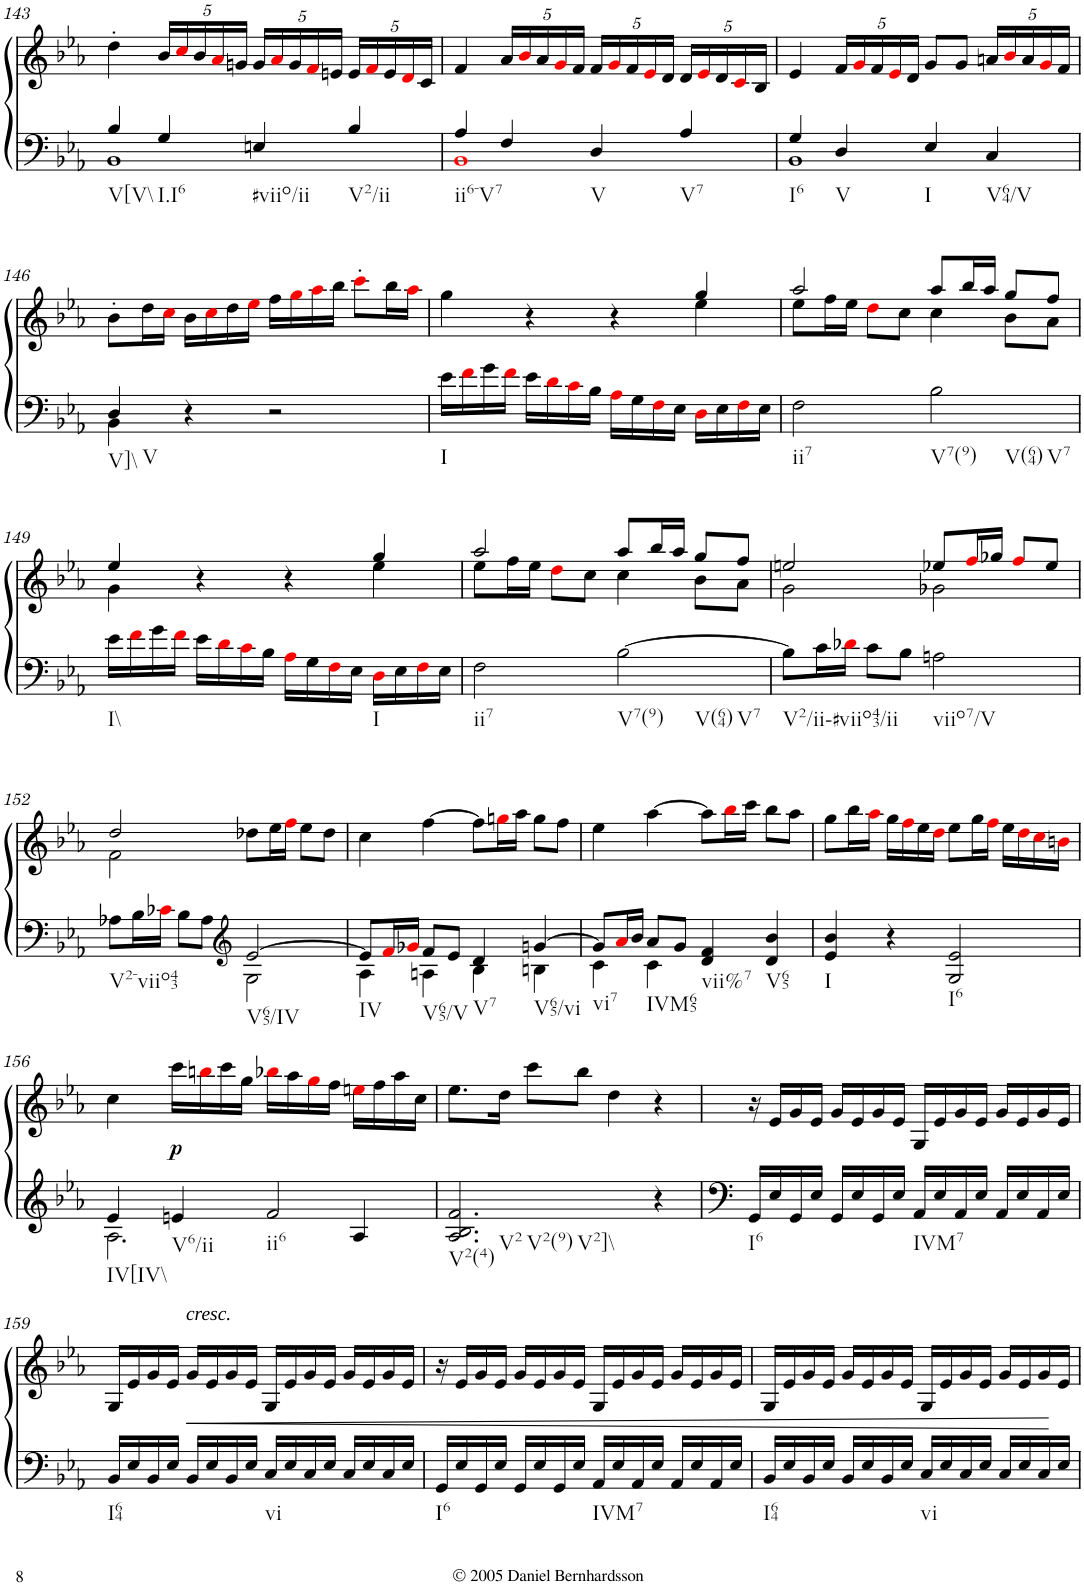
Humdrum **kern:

**kern	**kern	**dynam
*part1	*part1	*part1
*staff2	*staff1	*staff1/2
*I"Piano	*	*
*I'Pno.	*	*
!!LO:PB:g=z
*clefG2	*clefG2	*
*k[b-e-a-]	*k[b-e-a-]	*
*E-:	*E-:	*
*M4/4	*M4/4	*
*met(c)	*met(c)	*
=143	=143	=143
*^	*	*
!LO:TX:b:t=V[V\\	!	!	!
4B-/	1BB-	4dd'\	.
*	*	*Xbrackettup	*
!LO:TX:b:t=I.I6	!	!	!
4G/	.	20b-/LL	.
.	.	20cci/	.
.	.	20b-/	.
.	.	20a-i/	.
.	.	20gn/JJ	.
!LO:TX:b:t=#viio/ii	!	!	!
4En/	.	20g/LL	.
.	.	20a-i/	.
.	.	20g/	.
.	.	20fi/	.
.	.	20en/JJ	.
!LO:TX:b:t=V2/ii	!	!	!
4B-/	.	20e/LL	.
.	.	20fi/	.
.	.	20e/	.
.	.	20di/	.
.	.	20c/JJ	.
=144	=144	=144	=144
!LO:TX:b:t=ii6-V7	!	!	!
4A-/	1BB-i	4f/	.
4F/	.	20a-/LL	.
.	.	20b-i/	.
.	.	20a-/	.
.	.	20gi/	.
.	.	20f/JJ	.
!LO:TX:b:t=V	!	!	!
4D/	.	20f/LL	.
.	.	20gi/	.
.	.	20f/	.
.	.	20e-i/	.
.	.	20d/JJ	.
!LO:TX:b:t=V7	!	!	!
4A-/	.	20d/LL	.
.	.	20e-i/	.
.	.	20d/	.
.	.	20ci/	.
.	.	20B-/JJ	.
=145	=145	=145	=145
!LO:TX:b:t=I6	!	!	!
4G/	1BB-	4e-/	.
!LO:TX:b:t=V	!	!	!
4D/	.	20f/LL	.
.	.	20gi/	.
.	.	20f/	.
.	.	20e-i/	.
.	.	20d/JJ	.
!LO:TX:b:t=I	!	!	!
4E-/	.	8g/L	.
.	.	8g/J	.
!LO:TX:b:t=V64/V	!	!	!
4C/	.	20an/LL	.
.	.	20b-i/	.
.	.	20a/	.
.	.	20gi/	.
.	.	20f/JJ	.
!!LO:LB:g=z
=146	=146	=146	=146
!LO:TX:b:t=V]\\	!	!	!
!LO:TX:b:t=V	!	!	!
4D/	4BB-\	8b-'\L	.
.	.	16dd\L	.
.	.	16cci\JJ	.
4r	4ryy	16b-\LL	.
.	.	16cci\	.
.	.	16dd\	.
.	.	16ee-i\JJ	.
2r	2ryy	16ff\LL	.
.	.	16ggi\	.
.	.	16aa-i\	.
.	.	16bb-\JJ	.
.	.	8ccc'i\L	.
.	.	16bb-\L	.
.	.	16aa-i\JJ	.
*v	*v	*	*
=147	=147	=147
*	*^	*
!LO:TX:b:t=I	!	!	!
16e-\LL	4gg\	2ryy	.
16fi\	.	.	.
16g\	.	.	.
16fi\JJ	.	.	.
16e-\LL	4r	.	.
16di\	.	.	.
16ci\	.	.	.
16B-\JJ	.	.	.
16A-i\LL	4r	4ryy	.
16G\	.	.	.
16Fi\	.	.	.
16E-\JJ	.	.	.
16Di\LL	4gg/	4ee-\	.
16E-\	.	.	.
16Fi\	.	.	.
16E-\JJ	.	.	.
=148	=148	=148	=148
!LO:TX:b:t=ii7	!	!	!
2F\	2aa-/	8ee-\L	.
.	.	16ff\L	.
.	.	16ee-\JJ	.
.	.	8ddi\L	.
.	.	8cc\J	.
!LO:TX:b:t=V7(9)	!	!	!
!LO:TX:b:t=V(64)	!	!	!
!LO:TX:b:t=V7	!	!	!
2B-\	8aa-/L	4cc\	.
.	16bb-/L	.	.
.	16aa-/JJ	.	.
.	8gg/L	8b-\L	.
.	8ff/J	8a-\J	.
!!LO:LB:g=z	!!
=149	=149	=149	=149
!LO:TX:b:t=I\\	!	!	!
16e-\LL	4ee-/	4g\	.
16fi\	.	.	.
16g\	.	.	.
16fi\JJ	.	.	.
16e-\LL	4r	4ryy	.
16di\	.	.	.
16ci\	.	.	.
16B-\JJ	.	.	.
16A-i\LL	4r	4ryy	.
16G\	.	.	.
16Fi\	.	.	.
16E-\JJ	.	.	.
!LO:TX:b:t=I	!	!	!
16Di\LL	4gg/	4ee-\	.
16E-\	.	.	.
16Fi\	.	.	.
16E-\JJ	.	.	.
=150	=150	=150	=150
!LO:TX:b:t=ii7	!	!	!
2F\	2aa-/	8ee-\L	.
.	.	16ff\L	.
.	.	16ee-\JJ	.
.	.	8ddi\L	.
.	.	8cc\J	.
!LO:TX:b:t=V7(9)	!	!	!
!LO:TX:b:t=V(64)	!	!	!
!LO:TX:b:t=V7	!	!	!
[>2B-\	8aa-/L	4cc\	.
.	16bb-/L	.	.
.	16aa-/JJ	.	.
.	8gg/L	8b-\L	.
.	8ff/J	8a-\J	.
=151	=151	=151	=151
!LO:TX:b:t=V2/ii-#viio43/ii	!	!	!
8B-\L]	2een/	2g\	.
16c\L	.	.	.
16d-Xi\JJ	.	.	.
8c\L	.	.	.
8B-\J	.	.	.
!LO:TX:b:t=viio7/V	!	!	!
2An\	8ee-X/L	2g-X\	.
.	16ffi/L	.	.
.	16gg-X/JJ	.	.
.	8ffi/L	.	.
.	8ee-/J	.	.
!!LO:LB:g=z	!!
=152	=152	=152	=152
*^	*	*	*
!LO:TX:b:t=V2-viio43	!	!	!	!
8A-X\L	2ryy	2dd/	2f\	.
16B-\L	.	.	.	.
16c-Xi\JJ	.	.	.	.
8B-\L	.	.	.	.
8A-\J	.	.	.	.
*clefG2	*	*	*	*
!LO:TX:b:t=V65/IV	!	!	!	!
[>2e-/	2G\	8dd-X\L	2ryy	.
.	.	16ee-\L	.	.
.	.	16ffi\JJ	.	.
.	.	8ee-\L	.	.
.	.	8dd-\J	.	.
*	*	*v	*v	*
=153	=153	=153	=153
!LO:TX:b:t=IV	!	!	!
8e-/L]	4A-\	4cc\	.
16fi/L	.	.	.
16g-Xi/JJ	.	.	.
!LO:TX:b:t=V65/V	!	!	!
8f/L	4An\	[>4ff\	.
8e-/J	.	.	.
!LO:TX:b:t=V7	!	!	!
4d/	4B-\	8ff\L]	.
.	.	16ggni\L	.
.	.	16aa-\JJ	.
!LO:TX:b:t=V65/vi	!	!	!
[>4gn/	4Bn\	8gg\L	.
.	.	8ff\J	.
=154	=154	=154	=154
!LO:TX:b:t=vi7	!	!	!
8g/L]	4c\	4ee-\	.
16a-i/L	.	.	.
16b-/JJ	.	.	.
!LO:TX:b:t=IVM65	!	!	!
8a-/L	4c\	[>4aa-\	.
8g/J	.	.	.
!LO:TX:b:t=vii%7	!	!	!
4d/ 4f/	2ryy	8aa-\L]	.
.	.	16bb-i\L	.
.	.	16ccc\JJ	.
!LO:TX:b:t=V65	!	!	!
4d/ 4b-/	.	8bb-\L	.
.	.	8aa-\J	.
*v	*v	*	*
=155	=155	=155
!LO:TX:b:t=I	!	!
4e-/ 4b-/	8gg\L	.
.	16bb-\L	.
.	16aa-i\JJ	.
4r	16gg\LL	.
.	16ffi\	.
.	16ee-\	.
.	16ddi\JJ	.
!LO:TX:b:t=I6	!	!
2G/ 2e-/	8ee-\L	.
.	16gg\L	.
.	16ffi\JJ	.
.	16ee-\LL	.
.	16ddi\	.
.	16cci\	.
.	16bni\JJ	.
!!LO:LB:g=z
=156	=156	=156
*^	*	*
!LO:TX:b:t=IV[IV\\	!	!	!
4e-/	2.A-\	4cc\	.
!LO:TX:b:t=V6/ii	!	!	!
!	!	!	!LO:DY:b
4en/	.	16ccc\LL	p
.	.	16bbni\	.
.	.	16ccc\	.
.	.	16gg\JJ	.
!LO:TX:b:t=ii6	!	!	!
2f/	.	16bb-Xi\LL	.
.	.	16aa-\	.
.	.	16ggi\	.
.	.	16ff\JJ	.
.	4A-/	16eeni\LL	.
.	.	16ff\	.
.	.	16aa-\	.
.	.	16cc\JJ	.
*v	*v	*	*
=157	=157	=157
!LO:TX:b:t=V2(4)	!	!
!LO:TX:b:t=V2	!	!
!LO:TX:b:t=V2(9)	!	!
!LO:TX:b:t=V2]\\	!	!
2.A-/ 2.B-/ 2.f/	8.ee-\L	.
.	16dd\Jk	.
.	8ccc\L	.
.	8bb-\J	.
.	4dd\	.
4r	4r	.
=158	=158	=158
!LO:TX:b:t=I6	!	!
16GG/LL	16r	.
16E-/	16e-/LL	.
16GG/	16g/	.
16E-/JJ	16e-/JJ	.
16GG/LL	16g/LL	.
16E-/	16e-/	.
16GG/	16g/	.
16E-/JJ	16e-/JJ	.
!LO:TX:b:t=IVM7	!	!
16AA-/LL	16G/LL	.
16E-/	16e-/	.
16AA-/	16g/	.
16E-/JJ	16e-/JJ	.
16AA-/LL	16g/LL	.
16E-/	16e-/	.
16AA-/	16g/	.
16E-/JJ	16e-/JJ	.
!!LO:LB:g=z
=159	=159	=159
!LO:TX:b:t=I64	!	!
16BB-/LL	16G/LL	.
16E-/	16e-/	.
16BB-/	16g/	.
16E-/JJ	16e-/JJ	.
!	!LO:TX:a:i:t=cresc.	!
!	!	!LO:HP:b
16BB-/LL	16g/LL	<
16E-/	16e-/	.
16BB-/	16g/	.
16E-/JJ	16e-/JJ	.
!LO:TX:b:t=vi	!	!
16C/LL	16G/LL	.
16E-/	16e-/	.
16C/	16g/	.
16E-/JJ	16e-/JJ	.
16C/LL	16g/LL	.
16E-/	16e-/	.
16C/	16g/	.
16E-/JJ	16e-/JJ	.
=160	=160	=160
!LO:TX:b:t=I6	!	!
16GG/LL	16r	.
16E-/	16e-/LL	.
16GG/	16g/	.
16E-/JJ	16e-/JJ	.
16GG/LL	16g/LL	.
16E-/	16e-/	.
16GG/	16g/	.
16E-/JJ	16e-/JJ	.
!LO:TX:b:t=IVM7	!	!
16AA-/LL	16G/LL	.
16E-/	16e-/	.
16AA-/	16g/	.
16E-/JJ	16e-/JJ	.
16AA-/LL	16g/LL	.
16E-/	16e-/	.
16AA-/	16g/	.
16E-/JJ	16e-/JJ	.
=161	=161	=161
!LO:TX:b:t=I64	!	!
16BB-/LL	16G/LL	.
16E-/	16e-/	.
16BB-/	16g/	.
16E-/JJ	16e-/JJ	.
16BB-/LL	16g/LL	.
16E-/	16e-/	.
16BB-/	16g/	.
16E-/JJ	16e-/JJ	.
!LO:TX:b:t=vi	!	!
16C/LL	16G/LL	.
16E-/	16e-/	.
16C/	16g/	.
16E-/JJ	16e-/JJ	.
16C/LL	16g/LL	.
16E-/	16e-/	.
16C/	16g/	.
16E-/JJ	16e-/JJ	[
=	=	=
*-	*-	*-
